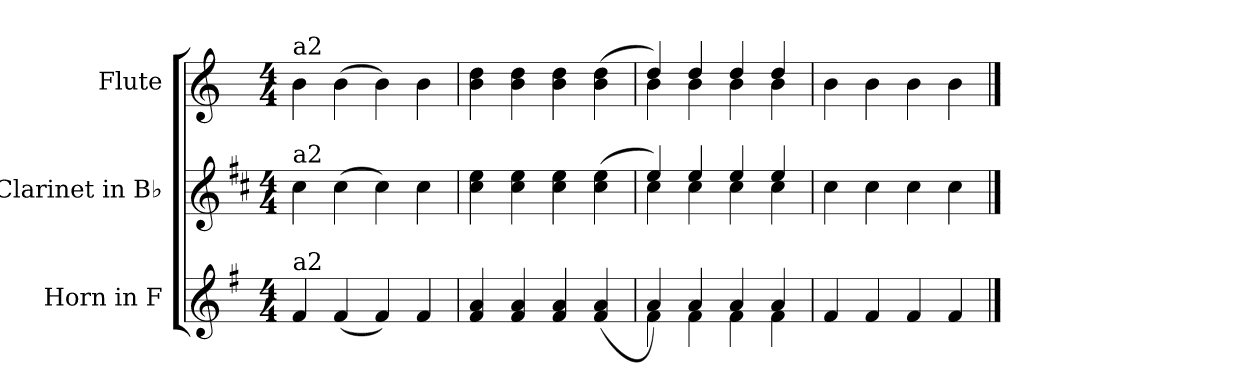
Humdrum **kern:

**kern	**kern	**kern
*part3	*part2	*part1
*staff3	*staff2	*staff1
*I"Horn in F	*I"Clarinet in B♭	*I"Flute
*I'Hn. in F	*I'Cl. in B♭	*I'Fl.
*clefG2	*clefG2	*clefG2
*ITrd4c7	*ITrd1c2	*
*k[]	*k[]	*k[]
*M4/4	*M4/4	*M4/4
=1	=1	=1
!	!	!LO:TX:a:t=a2
!	!LO:TX:a:t=a2	!
!LO:TX:a:t=a2	!	!
4B/	4b\	4b\
(4B/	(4b\	(4b\
4B/)	4b\)	4b\)
4B/	4b\	4b\
=2	=2	=2
4B/ 4d/	4b\ 4dd\	4b\ 4dd\
4B/ 4d/	4b\ 4dd\	4b\ 4dd\
4B/ 4d/	4b\ 4dd\	4b\ 4dd\
(4B/ 4d/	(4b\ 4dd\	(4b\ 4dd\
=3	=3	=3
*^	*^	*^
4d/)	4B\	4dd/)	4b\	4dd/)	4b\
4d/	4B\	4dd/	4b\	4dd/	4b\
4d/	4B\	4dd/	4b\	4dd/	4b\
4d/	4B\	4dd/	4b\	4dd/	4b\
=4	=4	=4	=4	=4	=4
!	!	!	!	!LO:TX:a:t=a1	!
!	!	!LO:TX:a:t=a1	!	!	!
!LO:TX:a:t=a1	!	!	!	!	!
*v	*v	*	*	*v	*v
*	*v	*v	*
4B/	4b\	4b\
4B/	4b\	4b\
4B/	4b\	4b\
4B/	4b\	4b\
==	==	==
*-	*-	*-
